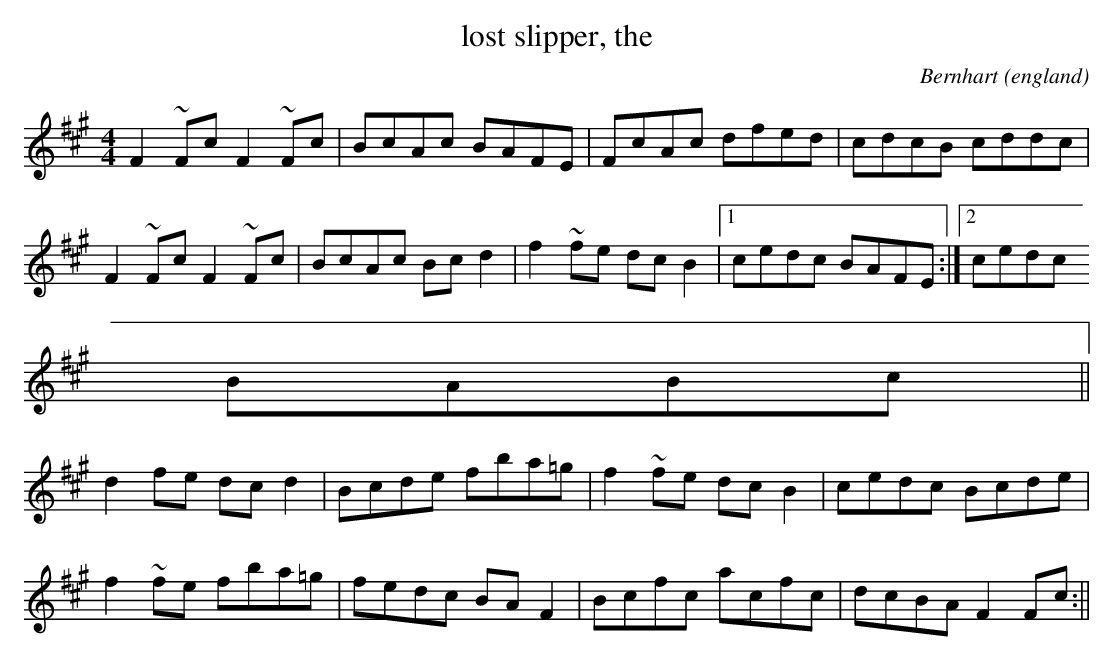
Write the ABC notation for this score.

X:1
T: lost slipper, the
O:england
M:4/4
L:1/8
C:Bernhart
K:F#min
F2~Fc F2~Fc| BcAc BAFE| FcAc dfed | cdcB cddc|
F2~Fc F2~Fc| BcAc Bcd2 | f2~fe dcB2 |1 cedc BAFE :|2 cedc
BABc||
d2fe dcd2| Bcde fba=g | f2~fe dcB2 | cedc Bcde |
f2~fe fba=g |fedc BAF2 | Bcfc acfc | dcBA F2Fc :||
